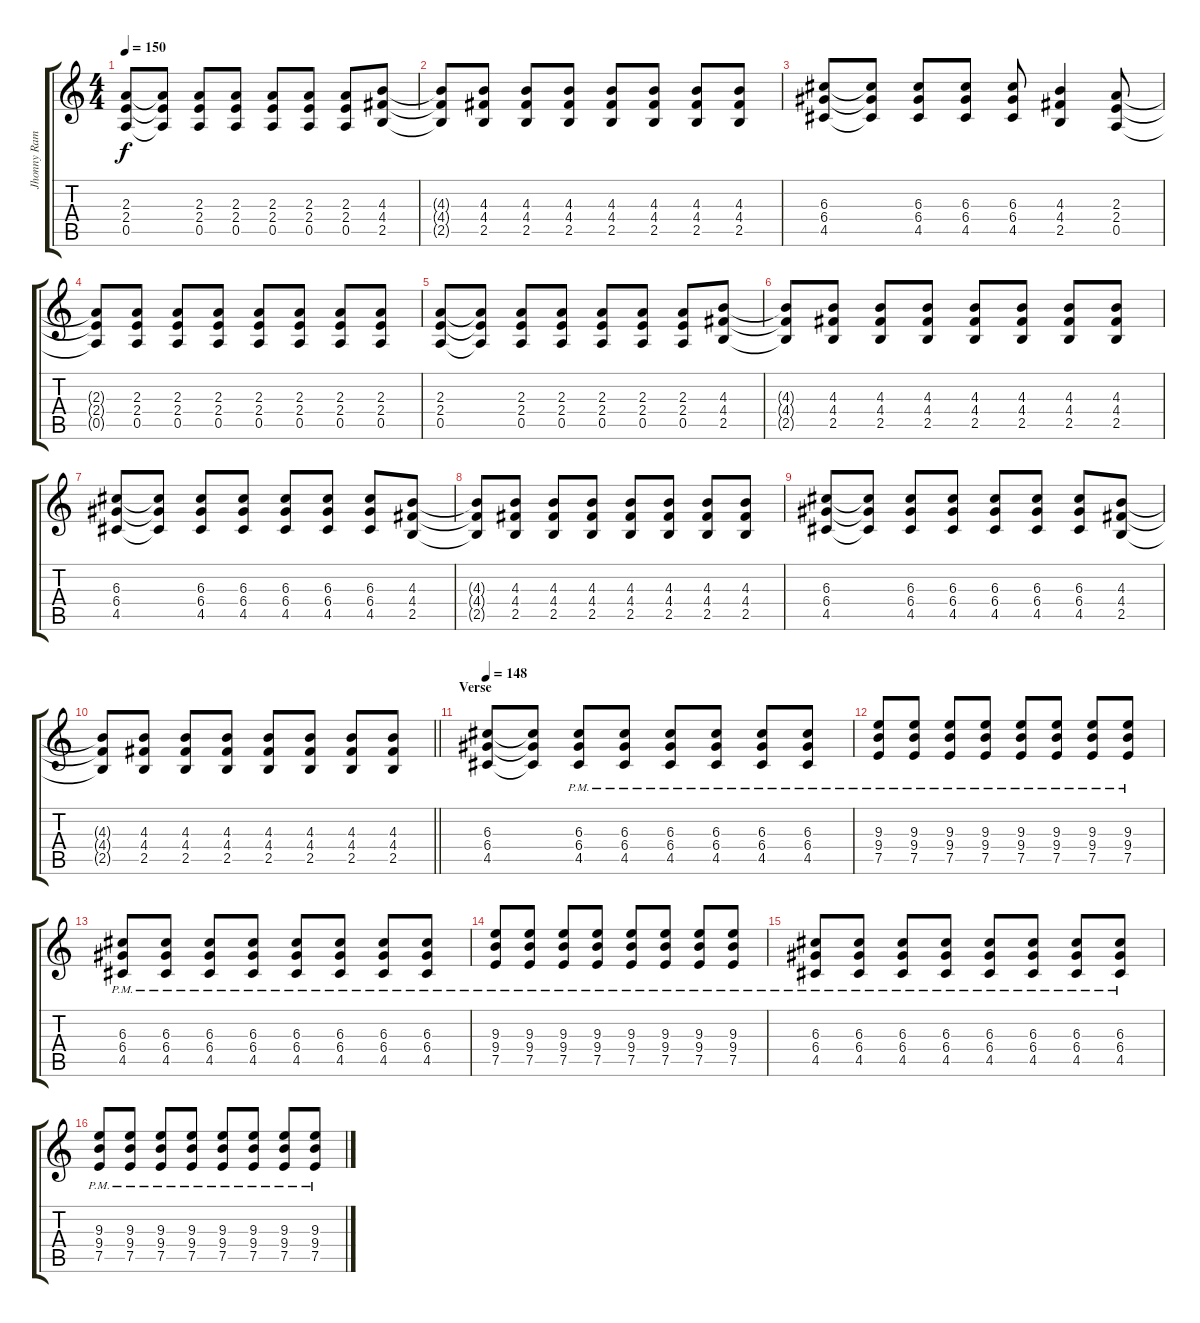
\track ("Jhonny Ramone - Rithm" "Jhonny Ram") {instrument distortionguitar}
\staff {score tabs}
\tuning (E4 B3 G3 D3 A2 E2) {hide}
\ts (4 4)
\tempo 150
\clef g2
\ks c
(2.3 2.4 0.5).8{dy f} (2.3{t} 2.4{t} 0.5{t}).8 (2.3 2.4 0.5).8 (2.3 2.4 0.5).8 (2.3 2.4 0.5).8 (2.3 2.4 0.5).8 (2.3 2.4 0.5).8 (4.3 4.4 2.5).8 |
(4.3{t} 4.4{t} 2.5{t}).8 (4.3 4.4 2.5).8 (4.3 4.4 2.5).8 (4.3 4.4 2.5).8 (4.3 4.4 2.5).8 (4.3 4.4 2.5).8 (4.3 4.4 2.5).8 (4.3 4.4 2.5).8 |
(6.3 6.4 4.5).8 (6.3{t} 6.4{t} 4.5{t}).8 (6.3 6.4 4.5).8 (6.3 6.4 4.5).8 (6.3 6.4 4.5).8 (4.3 4.4 2.5).4 (2.3 2.4 0.5).8 |
(2.3{t} 2.4{t} 0.5{t}).8 (2.3 2.4 0.5).8 (2.3 2.4 0.5).8 (2.3 2.4 0.5).8 (2.3 2.4 0.5).8 (2.3 2.4 0.5).8 (2.3 2.4 0.5).8 (2.3 2.4 0.5).8 |
(2.3 2.4 0.5).8 (2.3{t} 2.4{t} 0.5{t}).8 (2.3 2.4 0.5).8 (2.3 2.4 0.5).8 (2.3 2.4 0.5).8 (2.3 2.4 0.5).8 (2.3 2.4 0.5).8 (4.3 4.4 2.5).8 |
(4.3{t} 4.4{t} 2.5{t}).8 (4.3 4.4 2.5).8 (4.3 4.4 2.5).8 (4.3 4.4 2.5).8 (4.3 4.4 2.5).8 (4.3 4.4 2.5).8 (4.3 4.4 2.5).8 (4.3 4.4 2.5).8 |
(6.3 6.4 4.5).8 (6.3{t} 6.4{t} 4.5{t}).8 (6.3 6.4 4.5).8 (6.3 6.4 4.5).8 (6.3 6.4 4.5).8 (6.3 6.4 4.5).8 (6.3 6.4 4.5).8 (4.3 4.4 2.5).8 |
(4.3{t} 4.4{t} 2.5{t}).8 (4.3 4.4 2.5).8 (4.3 4.4 2.5).8 (4.3 4.4 2.5).8 (4.3 4.4 2.5).8 (4.3 4.4 2.5).8 (4.3 4.4 2.5).8 (4.3 4.4 2.5).8 |
(6.3 6.4 4.5).8 (6.3{t} 6.4{t} 4.5{t}).8 (6.3 6.4 4.5).8 (6.3 6.4 4.5).8 (6.3 6.4 4.5).8 (6.3 6.4 4.5).8 (6.3 6.4 4.5).8 (4.3 4.4 2.5).8 |
\barLineRight lightlight
(4.3{t} 4.4{t} 2.5{t}).8 (4.3 4.4 2.5).8 (4.3 4.4 2.5).8 (4.3 4.4 2.5).8 (4.3 4.4 2.5).8 (4.3 4.4 2.5).8 (4.3 4.4 2.5).8 (4.3 4.4 2.5).8 |
\section ("" "Verse")
\tempo 148
(6.3 6.4 4.5).8 (6.3{t} 6.4{t} 4.5{t}).8 (6.3{pm} 6.4{pm} 4.5{pm}).8 (6.3{pm} 6.4{pm} 4.5{pm}).8 (6.3{pm} 6.4{pm} 4.5{pm}).8 (6.3{pm} 6.4{pm} 4.5{pm}).8 (6.3{pm} 6.4{pm} 4.5{pm}).8 (6.3{pm} 6.4{pm} 4.5{pm}).8 |
(9.3{pm} 9.4{pm} 7.5{pm}).8 (9.3{pm} 9.4{pm} 7.5{pm}).8 (9.3{pm} 9.4{pm} 7.5{pm}).8 (9.3{pm} 9.4{pm} 7.5{pm}).8 (9.3{pm} 9.4{pm} 7.5{pm}).8 (9.3{pm} 9.4{pm} 7.5{pm}).8 (9.3{pm} 9.4{pm} 7.5{pm}).8 (9.3{pm} 9.4{pm} 7.5{pm}).8 |
(6.3{pm} 6.4{pm} 4.5{pm}).8 (6.3{pm} 6.4{pm} 4.5{pm}).8 (6.3{pm} 6.4{pm} 4.5{pm}).8 (6.3{pm} 6.4{pm} 4.5{pm}).8 (6.3{pm} 6.4{pm} 4.5{pm}).8 (6.3{pm} 6.4{pm} 4.5{pm}).8 (6.3{pm} 6.4{pm} 4.5{pm}).8 (6.3{pm} 6.4{pm} 4.5{pm}).8 |
(9.3{pm} 9.4{pm} 7.5{pm}).8 (9.3{pm} 9.4{pm} 7.5{pm}).8 (9.3{pm} 9.4{pm} 7.5{pm}).8 (9.3{pm} 9.4{pm} 7.5{pm}).8 (9.3{pm} 9.4{pm} 7.5{pm}).8 (9.3{pm} 9.4{pm} 7.5{pm}).8 (9.3{pm} 9.4{pm} 7.5{pm}).8 (9.3{pm} 9.4{pm} 7.5{pm}).8 |
(6.3{pm} 6.4{pm} 4.5{pm}).8 (6.3{pm} 6.4{pm} 4.5{pm}).8 (6.3{pm} 6.4{pm} 4.5{pm}).8 (6.3{pm} 6.4{pm} 4.5{pm}).8 (6.3{pm} 6.4{pm} 4.5{pm}).8 (6.3{pm} 6.4{pm} 4.5{pm}).8 (6.3{pm} 6.4{pm} 4.5{pm}).8 (6.3{pm} 6.4{pm} 4.5{pm}).8 |
(9.3{pm} 9.4{pm} 7.5{pm}).8 (9.3{pm} 9.4{pm} 7.5{pm}).8 (9.3{pm} 9.4{pm} 7.5{pm}).8 (9.3{pm} 9.4{pm} 7.5{pm}).8 (9.3{pm} 9.4{pm} 7.5{pm}).8 (9.3{pm} 9.4{pm} 7.5{pm}).8 (9.3{pm} 9.4{pm} 7.5{pm}).8 (9.3{pm} 9.4{pm} 7.5{pm}).8
